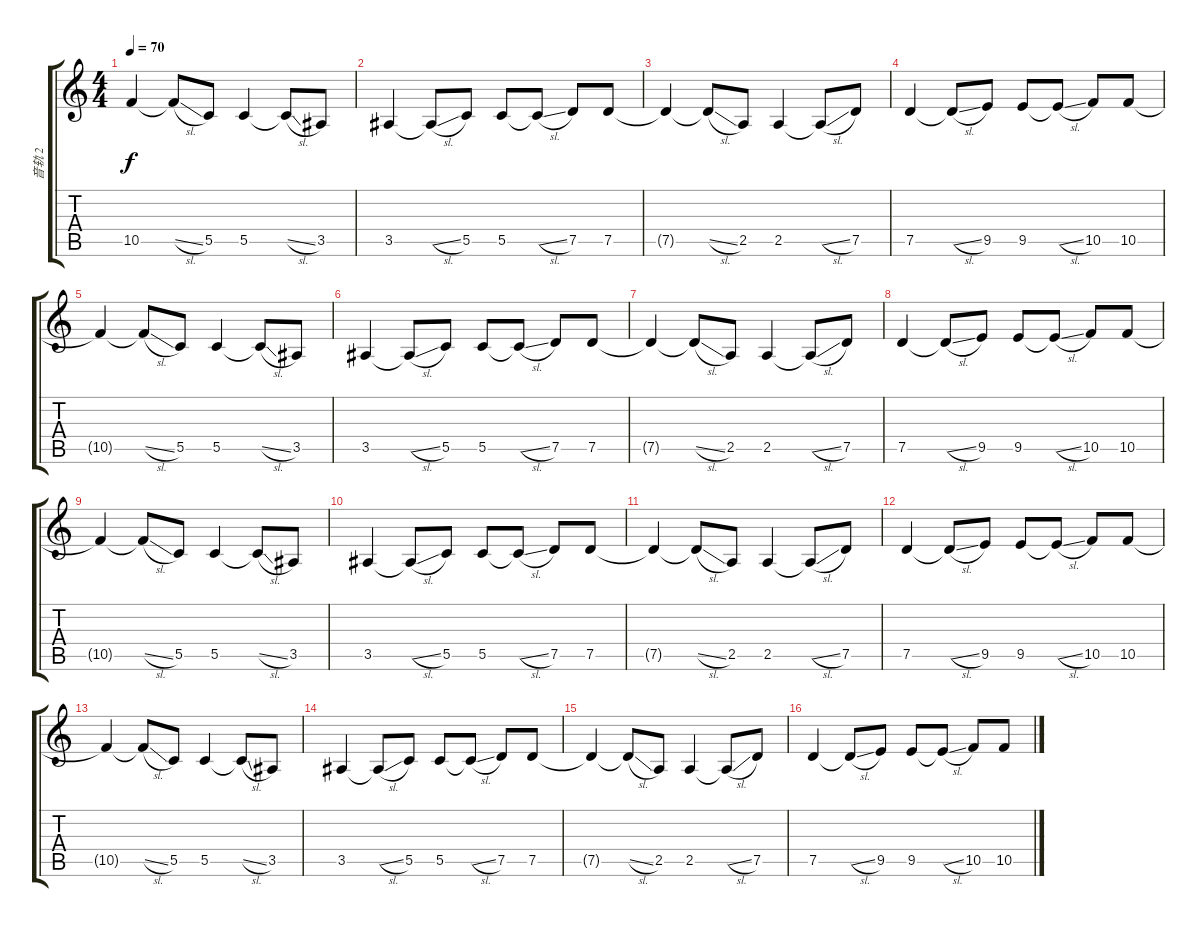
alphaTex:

\track ("音轨 2" "音轨 2") {instrument distortionguitar}
\staff {score tabs}
\tuning (D4 A3 F3 C3 G2 D2) {hide}
\ts (4 4)
\tempo 70
\clef g2
\ks c
10.5{t}.4{dy f} 10.5{sl t}.8 5.5.8 5.5.4 5.5{sl t}.8 3.5.8 |
3.5.4 3.5{sl t}.8 5.5.8 5.5.8 5.5{sl t}.8 7.5.8 7.5.8 |
7.5{t}.4 7.5{sl t}.8 2.5.8 2.5.4 2.5{sl t}.8 7.5.8 |
7.5.4 7.5{sl t}.8 9.5.8 9.5.8 9.5{sl t}.8 10.5.8 10.5.8 |
10.5{t}.4 10.5{sl t}.8 5.5.8 5.5.4 5.5{sl t}.8 3.5.8 |
3.5.4 3.5{sl t}.8 5.5.8 5.5.8 5.5{sl t}.8 7.5.8 7.5.8 |
7.5{t}.4 7.5{sl t}.8 2.5.8 2.5.4 2.5{sl t}.8 7.5.8 |
7.5.4 7.5{sl t}.8 9.5.8 9.5.8 9.5{sl t}.8 10.5.8 10.5.8 |
10.5{t}.4 10.5{sl t}.8 5.5.8 5.5.4 5.5{sl t}.8 3.5.8 |
3.5.4 3.5{sl t}.8 5.5.8 5.5.8 5.5{sl t}.8 7.5.8 7.5.8 |
7.5{t}.4 7.5{sl t}.8 2.5.8 2.5.4 2.5{sl t}.8 7.5.8 |
7.5.4 7.5{sl t}.8 9.5.8 9.5.8 9.5{sl t}.8 10.5.8 10.5.8 |
10.5{t}.4 10.5{sl t}.8 5.5.8 5.5.4 5.5{sl t}.8 3.5.8 |
3.5.4 3.5{sl t}.8 5.5.8 5.5.8 5.5{sl t}.8 7.5.8 7.5.8 |
7.5{t}.4 7.5{sl t}.8 2.5.8 2.5.4 2.5{sl t}.8 7.5.8 |
7.5.4 7.5{sl t}.8 9.5.8 9.5.8 9.5{sl t}.8 10.5.8 10.5.8
